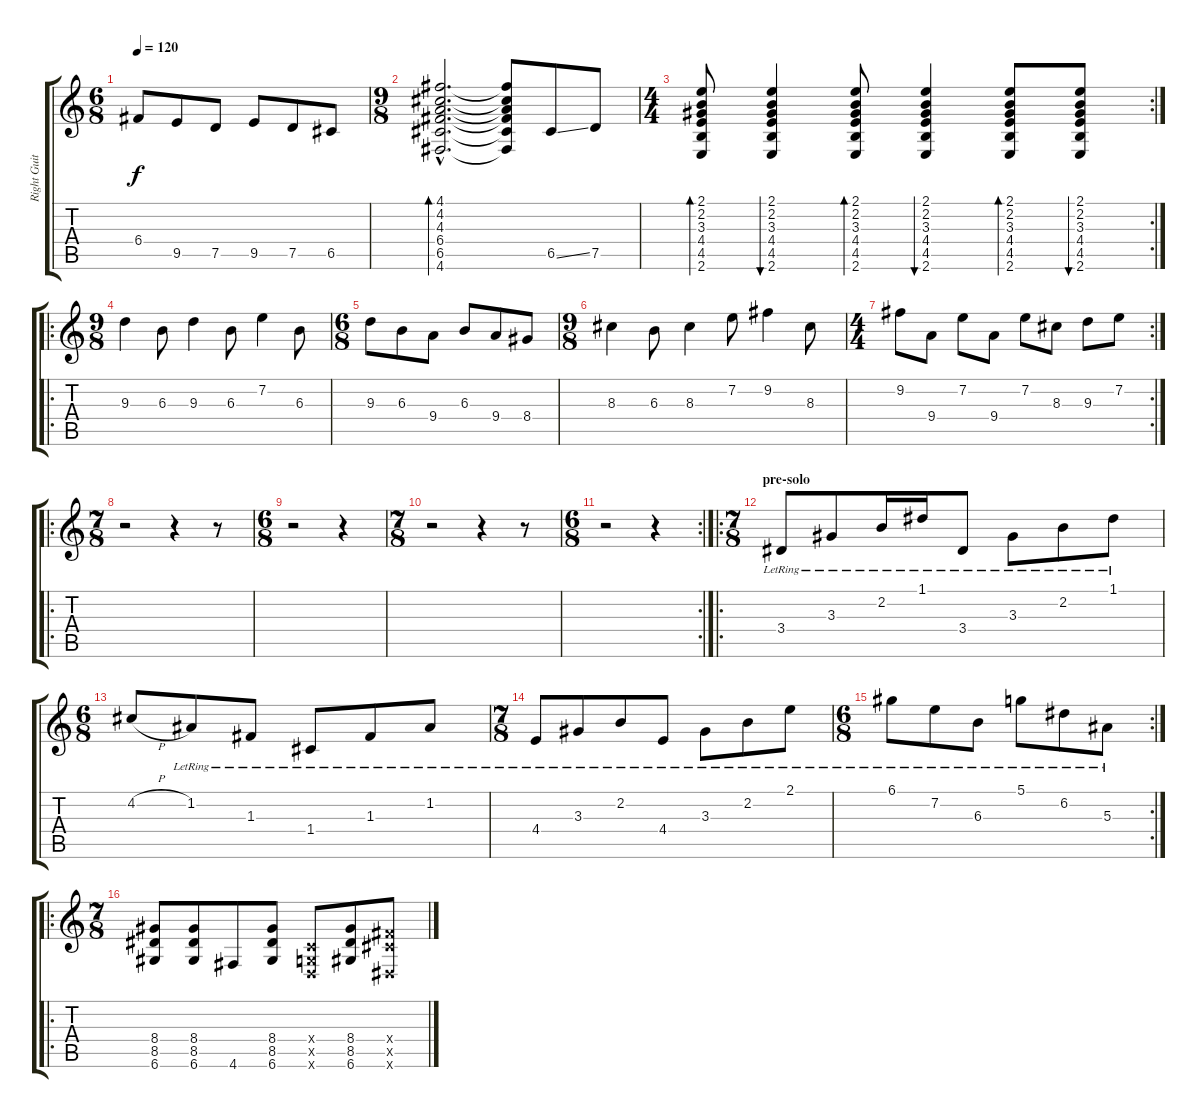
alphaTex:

\track ("Right Guitar" "Right Guit") {instrument distortionguitar}
\staff {score tabs}
\tuning (D4 A3 F3 C3 G2 D2) {hide}
\ts (6 8)
\tempo 120
\clef g2
\ks c
6.4.8{dy f} 9.5.8 7.5.8 9.5.8 7.5.8 6.5.8 |
\ts (9 8)
(4.1{hac} 4.2{hac} 4.3{hac} 6.4{hac} 6.5{hac} 4.6{hac}).2{d bd 30} (4.1{t} 4.2{t} 4.3{t} 6.4{t} 6.5{t} 4.6{t}).8 6.5{ss}.8 7.5.8 |
\rc 2
\ts (4 4)
(2.1 2.2 3.3 4.4 4.5 2.6).8{bd 30} (2.1 2.2 3.3 4.4 4.5 2.6).4{bu 30} (2.1 2.2 3.3 4.4 4.5 2.6).8{bd 30} (2.1 2.2 3.3 4.4 4.5 2.6).4{bu 30} (2.1 2.2 3.3 4.4 4.5 2.6).8{bd 30} (2.1 2.2 3.3 4.4 4.5 2.6).8{bu 30} |
\ro
\ts (9 8)
9.3.4 6.3.8 9.3.4 6.3.8 7.2.4 6.3.8 |
\ts (6 8)
9.3.8 6.3.8 9.4.8 6.3.8 9.4.8 8.4.8 |
\ts (9 8)
8.3.4 6.3.8 8.3.4 7.2.8 9.2.4 8.3.8 |
\rc 2
\ts (4 4)
9.2.8 9.4.8 7.2.8 9.4.8 7.2.8 8.3.8 9.3.8 7.2.8 |
\ro
\ts (7 8)
r.2 r.4 r.8 |
\ts (6 8)
r.2 r.4 |
\ts (7 8)
r.2 r.4 r.8 |
\rc 2
\ts (6 8)
r.2 r.4 |
\ro
\ts (7 8)
\section ("" "pre-solo")
3.4{lr}.8{volume 13 instrument electricguitarclean} 3.3{lr}.8 2.2{lr}.16 1.1{lr}.16 3.4{lr}.8 3.3{lr}.8 2.2{lr}.8 1.1{lr}.8 |
\ts (6 8)
4.2{h}.8 1.2{lr}.8 1.3{lr}.8 1.4{lr}.8 1.3{lr}.8 1.2{lr}.8 |
\ts (7 8)
4.4{lr}.8 3.3{lr}.8 2.2{lr}.8 4.4{lr}.8 3.3{lr}.8 2.2{lr}.8 2.1{lr}.8 |
\rc 2
\ts (6 8)
6.1{lr}.8 7.2{lr}.8 6.3{lr}.8 5.1{lr}.8 6.2{lr}.8 5.3{lr}.8 |
\ro
\ts (7 8)
(8.4 8.5 6.6).8{volume 13 instrument distortionguitar} (8.4 8.5 6.6).8 4.6.8 (8.4 8.5 6.6).8 (0.4{x} 0.5{x} 0.6{x}).8 (8.4 8.5 6.6).8 (6.4{x} 6.5{x} 1.6{x}).8
